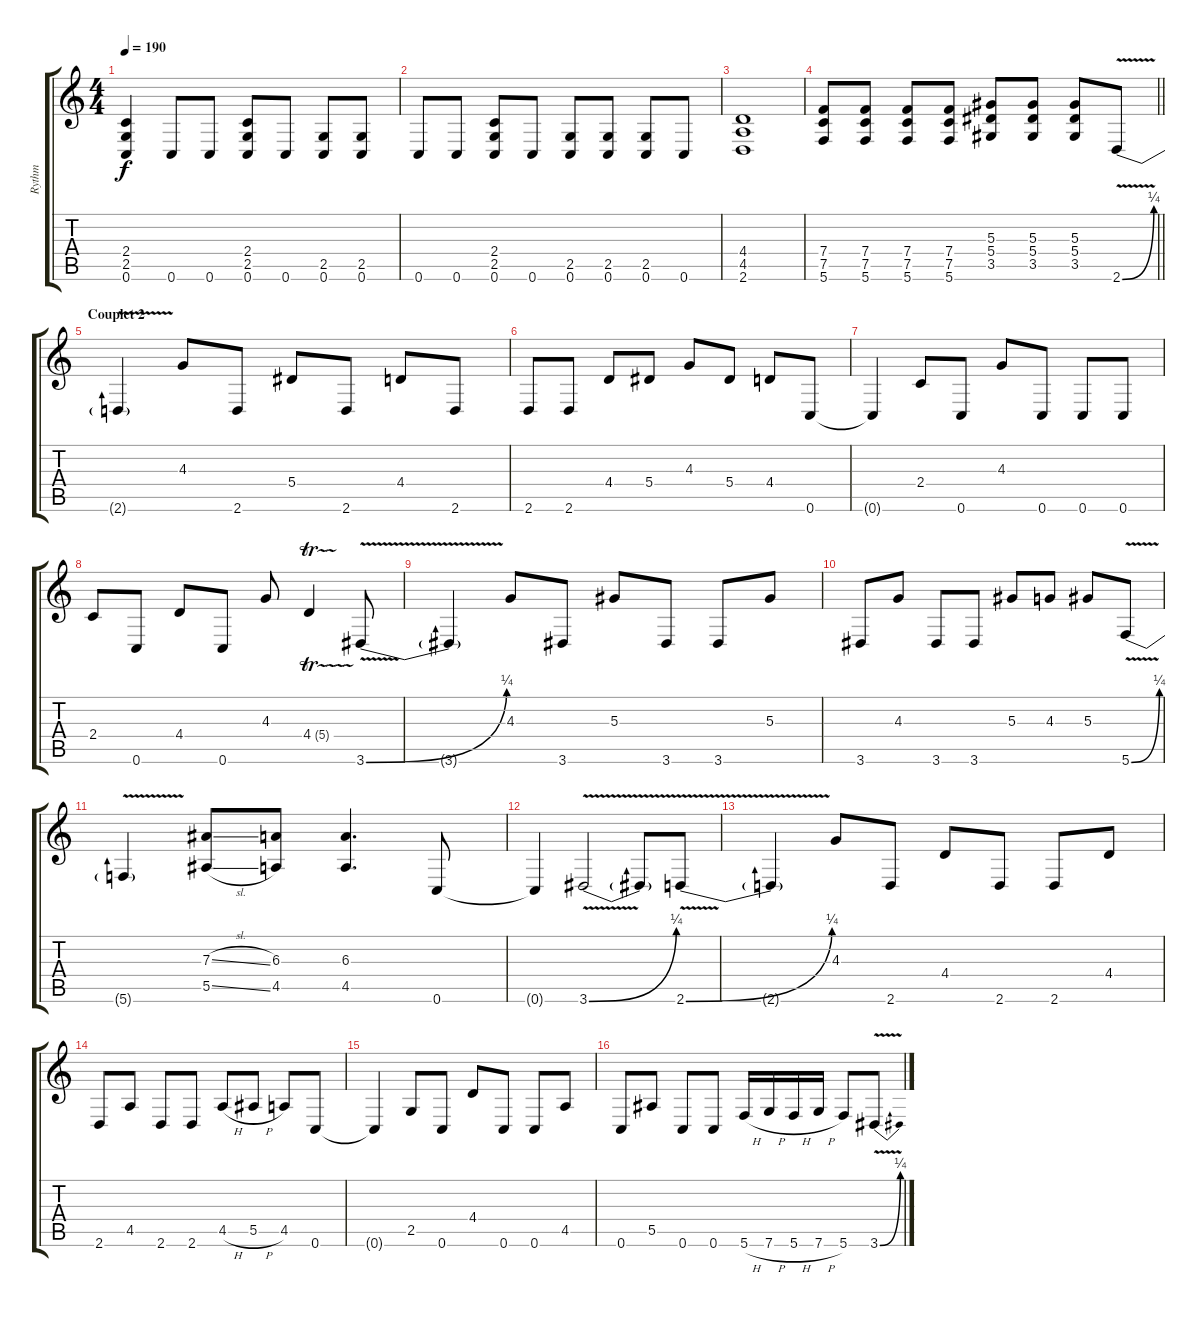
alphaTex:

\track ("Rythm" "Rythm") {instrument distortionguitar}
\staff {score tabs}
\tuning (C4 G3 Eb3 Bb2 F2 C2) {hide}
\ts (4 4)
\tempo 190
\clef g2
\ks c
(2.4 2.5 0.6).4{dy f} 0.6.8 0.6.8 (2.4 2.5 0.6).8 0.6.8 (2.5 0.6).8 (2.5 0.6).8 |
0.6.8 0.6.8 (2.4 2.5 0.6).8 0.6.8 (2.5 0.6).8 (2.5 0.6).8 (2.5 0.6).8 0.6.8 |
(4.4 4.5 2.6).1 |
\barLineRight lightlight
(7.4 7.5 5.6).8 (7.4 7.5 5.6).8 (7.4 7.5 5.6).8 (7.4 7.5 5.6).8 (5.3 5.4 3.5).8 (5.3 5.4 3.5).8 (5.3 5.4 3.5).8 2.6{be (bend 0 0 60 1) v}.8 |
\section ("" "Couplet 2")
2.6{t}.4 4.3.8 2.6.8 5.4.8 2.6.8 4.4.8 2.6.8 |
2.6.8 2.6.8 4.4.8 5.4.8 4.3.8 5.4.8 4.4.8 0.6.8 |
0.6{t}.4 2.4.8 0.6.8 4.3.8 0.6.8 0.6.8 0.6.8 |
2.4.8 0.6.8 4.4.8 0.6.8 4.3.8 4.4{tr (5 32)}.4 3.6{be (bend 0 0 60 1) v}.8 |
3.6{t}.4 4.3.8 3.6.8 5.3.8 3.6.8 3.6.8 5.3.8 |
3.6.8 4.3.8 3.6.8 3.6.8 5.3.8 4.3.8 5.3.8 5.6{be (bend 0 0 60 1) v}.8 |
5.6{t}.4 (7.3{sl} 5.5{sl}).8 (6.3 4.5).8 (6.3 4.5).4{d} 0.6.8 |
0.6{t}.4 3.6{be (bend 0 0 60 1) v}.2 3.6{t}.8 2.6{be (bend 0 0 60 1) v}.8 |
2.6{t}.4 4.3.8 2.6.8 4.4.8 2.6.8 2.6.8 4.4.8 |
2.6.8 4.5.8 2.6.8 2.6.8 4.5{h}.8 5.5{h}.8 4.5.8 0.6.8 |
0.6{t}.4 2.5.8 0.6.8 4.4.8 0.6.8 0.6.8 4.5.8 |
0.6.8 5.5.8 0.6.8 0.6.8 5.6{h}.16 7.6{h}.16 5.6{h}.16 7.6{h}.16 5.6.8 3.6{be (bend 0 0 60 1) v}.8
